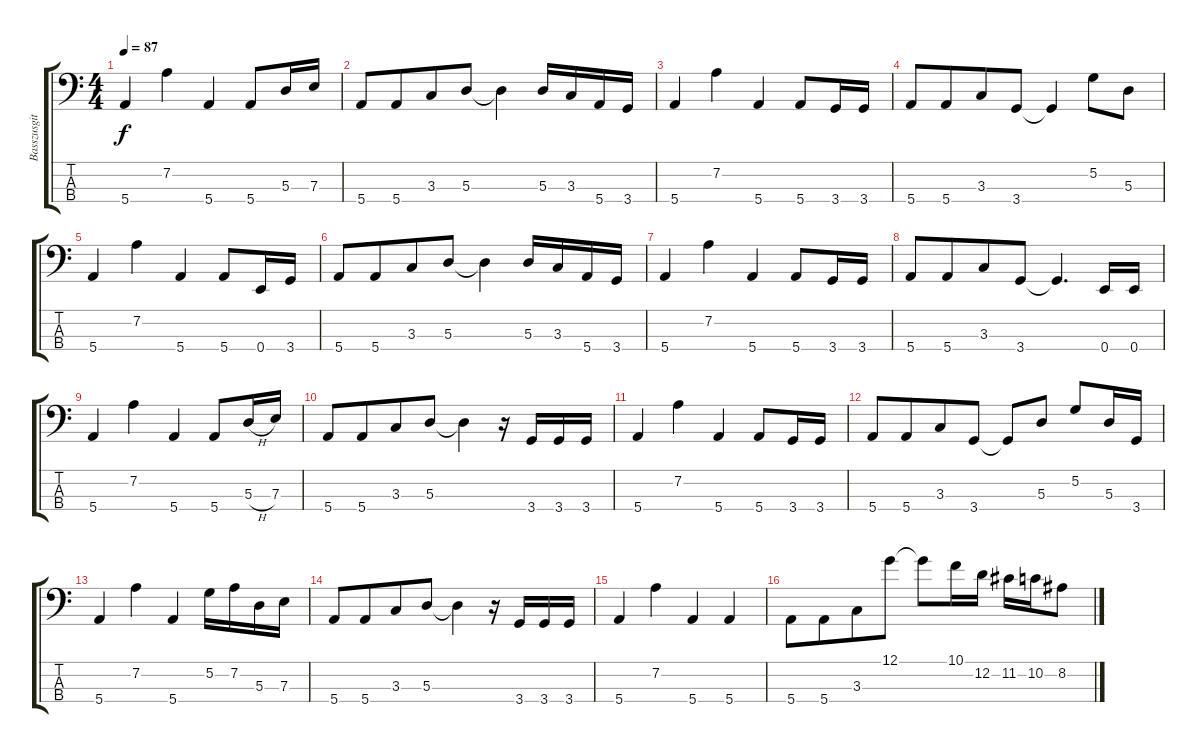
\track ("Basszusgitár (Roger Glover)" "Basszusgit") {instrument electricbassfinger}
\staff {score tabs}
\tuning (G2 D2 A1 E1) {hide}
\ts (4 4)
\tempo 87
\clef f4
\ks c
5.4.4{dy f} 7.2.4 5.4.4 5.4.8 5.3.16 7.3.16 |
5.4.8 5.4.8{beam merge} 3.3.8 5.3.8 5.3{t}.4 5.3.16 3.3.16 5.4.16 3.4.16 |
5.4.4 7.2.4 5.4.4 5.4.8 3.4.16 3.4.16 |
5.4.8 5.4.8{beam merge} 3.3.8 3.4.8 3.4{t}.4 5.2.8 5.3.8 |
5.4.4 7.2.4 5.4.4 5.4.8 0.4.16 3.4.16 |
5.4.8 5.4.8{beam merge} 3.3.8 5.3.8 5.3{t}.4 5.3.16 3.3.16 5.4.16 3.4.16 |
5.4.4 7.2.4 5.4.4 5.4.8 3.4.16 3.4.16 |
5.4.8 5.4.8{beam merge} 3.3.8 3.4.8 3.4{t}.4{d} 0.4.16 0.4.16 |
5.4.4 7.2.4 5.4.4 5.4.8 5.3{h}.16 7.3.16 |
5.4.8 5.4.8{beam merge} 3.3.8 5.3.8 5.3{t}.4 r.16 3.4.16 3.4.16 3.4.16 |
5.4.4 7.2.4 5.4.4 5.4.8 3.4.16 3.4.16 |
5.4.8 5.4.8{beam merge} 3.3.8 3.4.8 3.4{t}.8 5.3.8 5.2.8 5.3.16 3.4.16 |
5.4.4 7.2.4 5.4.4 5.2.16 7.2.16 5.3.16 7.3.16 |
5.4.8 5.4.8{beam merge} 3.3.8 5.3.8 5.3{t}.4 r.16 3.4.16 3.4.16 3.4.16 |
5.4.4 7.2.4 5.4.4 5.4.4 |
5.4.8 5.4.8{beam merge} 3.3.8 12.1.8 12.1{t}.8 10.1.16 12.2.16 11.2.16 10.2.16 8.2.8
